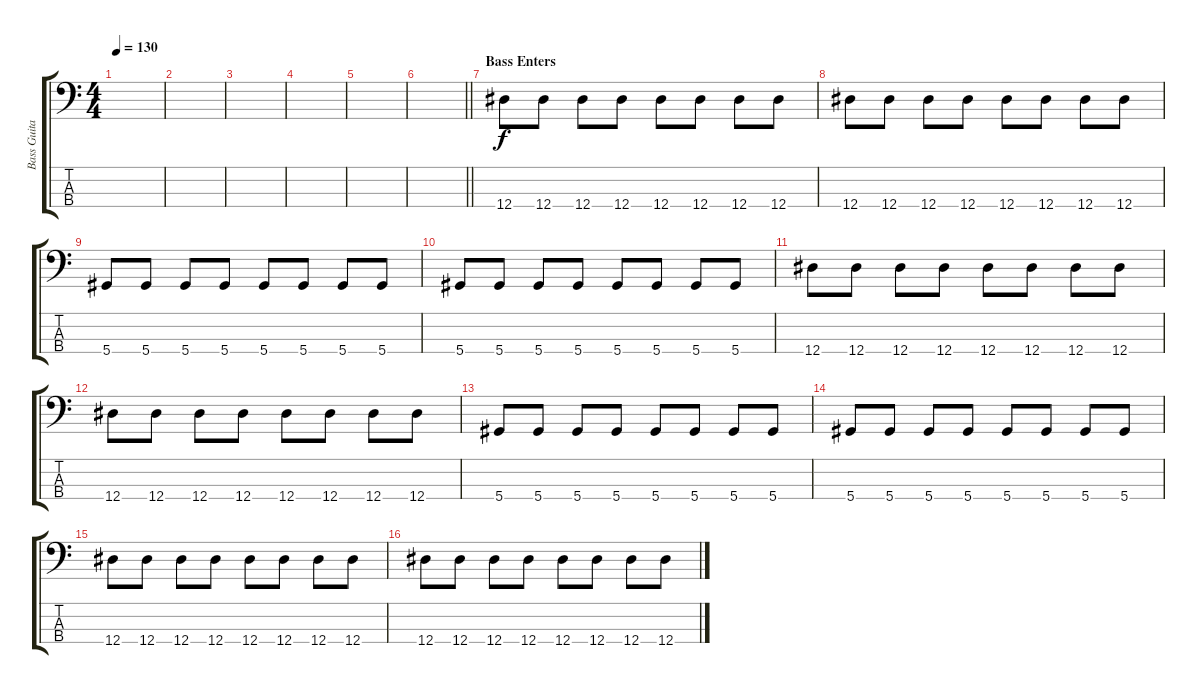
\track ("Bass Guitar" "Bass Guita") {instrument electricbasspick}
\staff {score tabs}
\tuning (Gb2 Db2 Ab1 Eb1) {hide}
\ts (4 4)
\tempo 130
\clef f4
\ks c
|
|
|
|
|
\barLineRight lightlight
|
\section ("" "Bass Enters")
12.4.8 12.4.8 12.4.8 12.4.8 12.4.8 12.4.8 12.4.8 12.4.8 |
12.4.8 12.4.8 12.4.8 12.4.8 12.4.8 12.4.8 12.4.8 12.4.8 |
5.4.8 5.4.8 5.4.8 5.4.8 5.4.8 5.4.8 5.4.8 5.4.8 |
5.4.8 5.4.8 5.4.8 5.4.8 5.4.8 5.4.8 5.4.8 5.4.8 |
12.4.8 12.4.8 12.4.8 12.4.8 12.4.8 12.4.8 12.4.8 12.4.8 |
12.4.8 12.4.8 12.4.8 12.4.8 12.4.8 12.4.8 12.4.8 12.4.8 |
5.4.8 5.4.8 5.4.8 5.4.8 5.4.8 5.4.8 5.4.8 5.4.8 |
5.4.8 5.4.8 5.4.8 5.4.8 5.4.8 5.4.8 5.4.8 5.4.8 |
12.4.8 12.4.8 12.4.8 12.4.8 12.4.8 12.4.8 12.4.8 12.4.8 |
12.4.8 12.4.8 12.4.8 12.4.8 12.4.8 12.4.8 12.4.8 12.4.8
